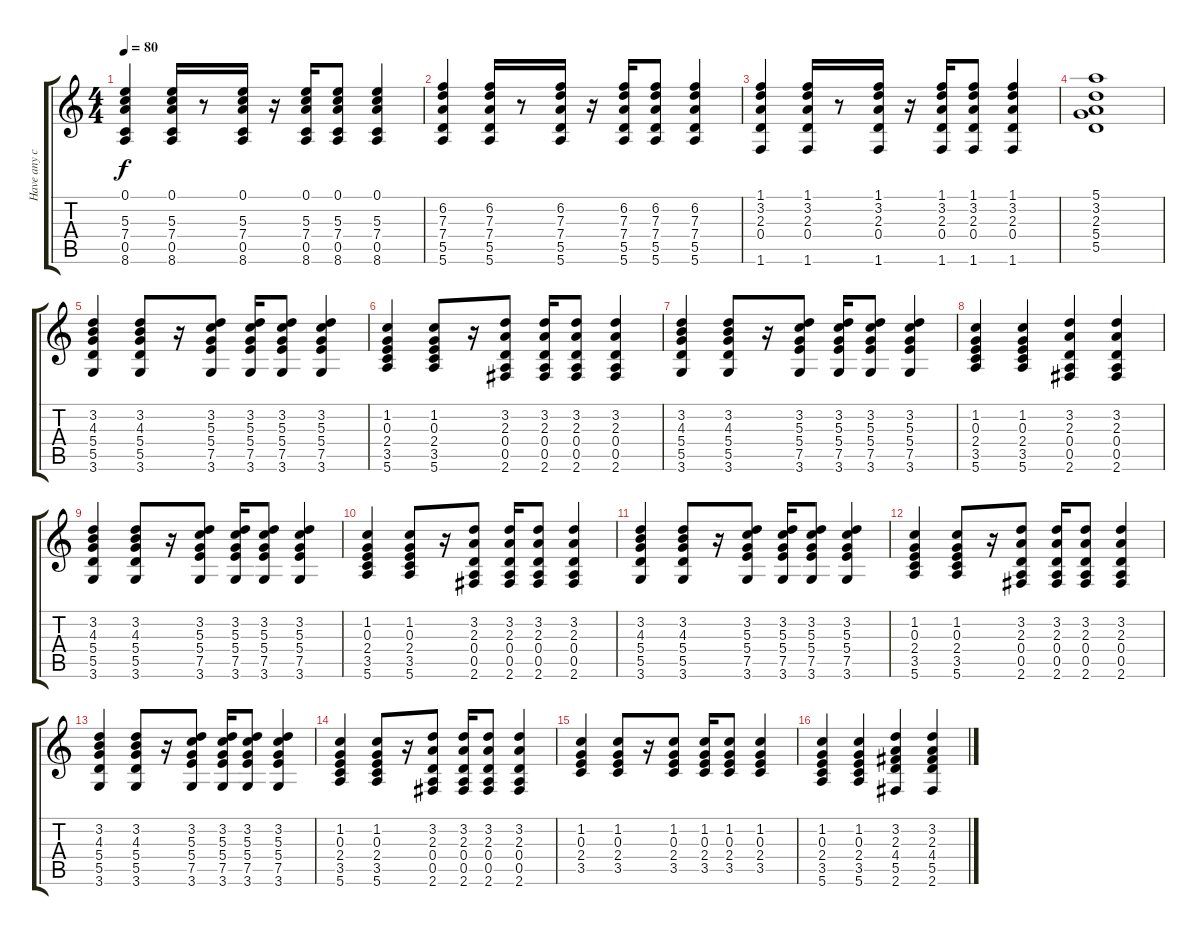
\track ("Have any comments" "Have any c") {instrument acousticguitarsteel}
\staff {score tabs}
\tuning (E4 B3 G3 D3 A2 E2) {hide}
\ts (4 4)
\tempo 80
\clef g2
\ks c
(0.1 5.3 7.4 0.5 8.6).4{dy f} (0.1 5.3 7.4 0.5 8.6).16 r.8 (0.1 5.3 7.4 0.5 8.6).16 r.16 (0.1 5.3 7.4 0.5 8.6).16 (0.1 5.3 7.4 0.5 8.6).8 (0.1 5.3 7.4 0.5 8.6).4 |
(6.2 7.3 7.4 5.5 5.6).4 (6.2 7.3 7.4 5.5 5.6).16 r.8 (6.2 7.3 7.4 5.5 5.6).16 r.16 (6.2 7.3 7.4 5.5 5.6).16 (6.2 7.3 7.4 5.5 5.6).8 (6.2 7.3 7.4 5.5 5.6).4 |
(1.1 3.2 2.3 0.4 1.6).4 (1.1 3.2 2.3 0.4 1.6).16 r.8 (1.1 3.2 2.3 0.4 1.6).16 r.16 (1.1 3.2 2.3 0.4 1.6).16 (1.1 3.2 2.3 0.4 1.6).8 (1.1 3.2 2.3 0.4 1.6).4 |
(5.1 3.2 2.3 5.4 5.5).1 |
(3.2 4.3 5.4 5.5 3.6).4 (3.2 4.3 5.4 5.5 3.6).8 r.16 (3.2 5.3 5.4 7.5 3.6).8 (3.2 5.3 5.4 7.5 3.6).16 (3.2 5.3 5.4 7.5 3.6).8 (3.2 5.3 5.4 7.5 3.6).4 |
(1.2 0.3 2.4 3.5 5.6).4 (1.2 0.3 2.4 3.5 5.6).8 r.16 (3.2 2.3 0.4 0.5 2.6).8 (3.2 2.3 0.4 0.5 2.6).16 (3.2 2.3 0.4 0.5 2.6).8 (3.2 2.3 0.4 0.5 2.6).4 |
(3.2 4.3 5.4 5.5 3.6).4 (3.2 4.3 5.4 5.5 3.6).8 r.16 (3.2 5.3 5.4 7.5 3.6).8 (3.2 5.3 5.4 7.5 3.6).16 (3.2 5.3 5.4 7.5 3.6).8 (3.2 5.3 5.4 7.5 3.6).4 |
(1.2 0.3 2.4 3.5 5.6).4 (1.2 0.3 2.4 3.5 5.6).4 (3.2 2.3 0.4 0.5 2.6).4 (3.2 2.3 0.4 0.5 2.6).4 |
(3.2 4.3 5.4 5.5 3.6).4 (3.2 4.3 5.4 5.5 3.6).8 r.16 (3.2 5.3 5.4 7.5 3.6).8 (3.2 5.3 5.4 7.5 3.6).16 (3.2 5.3 5.4 7.5 3.6).8 (3.2 5.3 5.4 7.5 3.6).4 |
(1.2 0.3 2.4 3.5 5.6).4 (1.2 0.3 2.4 3.5 5.6).8 r.16 (3.2 2.3 0.4 0.5 2.6).8 (3.2 2.3 0.4 0.5 2.6).16 (3.2 2.3 0.4 0.5 2.6).8 (3.2 2.3 0.4 0.5 2.6).4 |
(3.2 4.3 5.4 5.5 3.6).4 (3.2 4.3 5.4 5.5 3.6).8 r.16 (3.2 5.3 5.4 7.5 3.6).8 (3.2 5.3 5.4 7.5 3.6).16 (3.2 5.3 5.4 7.5 3.6).8 (3.2 5.3 5.4 7.5 3.6).4 |
(1.2 0.3 2.4 3.5 5.6).4 (1.2 0.3 2.4 3.5 5.6).8 r.16 (3.2 2.3 0.4 0.5 2.6).8 (3.2 2.3 0.4 0.5 2.6).16 (3.2 2.3 0.4 0.5 2.6).8 (3.2 2.3 0.4 0.5 2.6).4 |
(3.2 4.3 5.4 5.5 3.6).4 (3.2 4.3 5.4 5.5 3.6).8 r.16 (3.2 5.3 5.4 7.5 3.6).8 (3.2 5.3 5.4 7.5 3.6).16 (3.2 5.3 5.4 7.5 3.6).8 (3.2 5.3 5.4 7.5 3.6).4 |
(1.2 0.3 2.4 3.5 5.6).4 (1.2 0.3 2.4 3.5 5.6).8 r.16 (3.2 2.3 0.4 0.5 2.6).8 (3.2 2.3 0.4 0.5 2.6).16 (3.2 2.3 0.4 0.5 2.6).8 (3.2 2.3 0.4 0.5 2.6).4 |
(1.2 0.3 2.4 3.5).4 (1.2 0.3 2.4 3.5).8 r.16 (1.2 0.3 2.4 3.5).8 (1.2 0.3 2.4 3.5).16 (1.2 0.3 2.4 3.5).8 (1.2 0.3 2.4 3.5).4 |
(1.2 0.3 2.4 3.5 5.6).4 (1.2 0.3 2.4 3.5 5.6).4 (3.2 2.3 4.4 5.5 2.6).4 (3.2 2.3 4.4 5.5 2.6).4
